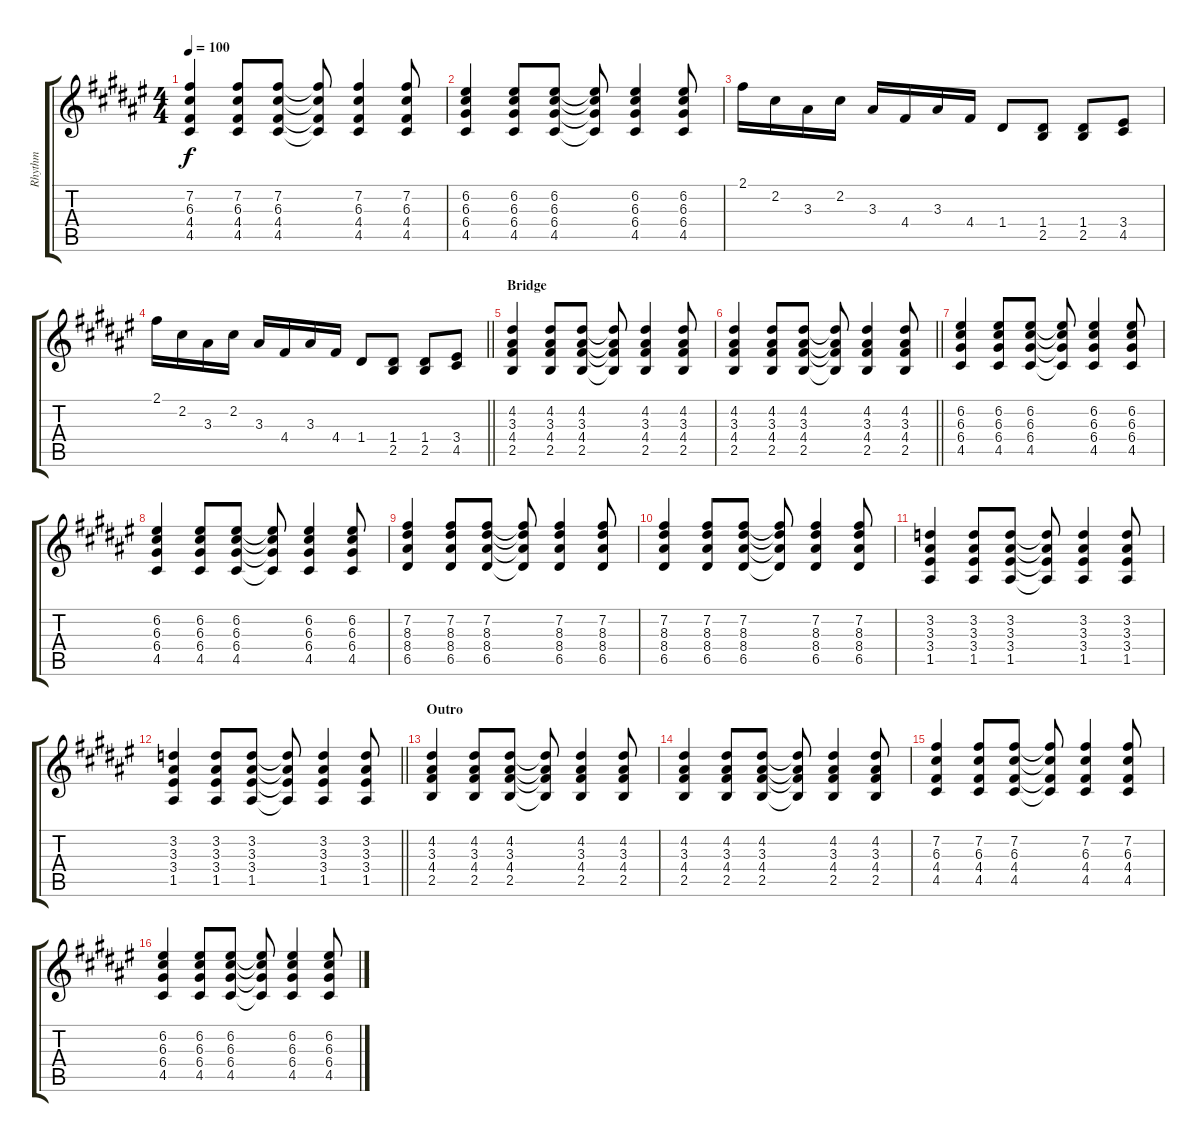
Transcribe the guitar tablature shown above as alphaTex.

\track ("Rhythm" "Rhythm") {instrument electricguitarjazz}
\staff {score tabs}
\tuning (E4 B3 G3 D3 A2 E2) {hide}
\ts (4 4)
\tempo 100
\clef g2
\ks d#minor
(7.2 6.3 4.4 4.5).4{dy f} (7.2 6.3 4.4 4.5).8 (7.2 6.3 4.4 4.5).8 (7.2{t} 6.3{t} 4.4{t} 4.5{t}).8 (7.2 6.3 4.4 4.5).4 (7.2 6.3 4.4 4.5).8 |
\ks f#
(6.2 6.3 6.4 4.5).4 (6.2 6.3 6.4 4.5).8 (6.2 6.3 6.4 4.5).8 (6.2{t} 6.3{t} 6.4{t} 4.5{t}).8 (6.2 6.3 6.4 4.5).4 (6.2 6.3 6.4 4.5).8 |
\ks d#minor
2.1.16 2.2.16 3.3.16 2.2.16 3.3.16 4.4.16 3.3.16 4.4.16 1.4.8 (1.4 2.5).8 (1.4 2.5).8 (3.4 4.5).8 |
\barLineRight lightlight
2.1.16 2.2.16 3.3.16 2.2.16 3.3.16 4.4.16 3.3.16 4.4.16 1.4.8 (1.4 2.5).8 (1.4 2.5).8 (3.4 4.5).8 |
\section ("" "Bridge")
(4.2 3.3 4.4 2.5).4 (4.2 3.3 4.4 2.5).8 (4.2 3.3 4.4 2.5).8 (4.2{t} 3.3{t} 4.4{t} 2.5{t}).8 (4.2 3.3 4.4 2.5).4 (4.2 3.3 4.4 2.5).8 |
\barLineRight lightlight
(4.2 3.3 4.4 2.5).4 (4.2 3.3 4.4 2.5).8 (4.2 3.3 4.4 2.5).8 (4.2{t} 3.3{t} 4.4{t} 2.5{t}).8 (4.2 3.3 4.4 2.5).4 (4.2 3.3 4.4 2.5).8 |
(6.2 6.3 6.4 4.5).4 (6.2 6.3 6.4 4.5).8 (6.2 6.3 6.4 4.5).8 (6.2{t} 6.3{t} 6.4{t} 4.5{t}).8 (6.2 6.3 6.4 4.5).4 (6.2 6.3 6.4 4.5).8 |
(6.2 6.3 6.4 4.5).4 (6.2 6.3 6.4 4.5).8 (6.2 6.3 6.4 4.5).8 (6.2{t} 6.3{t} 6.4{t} 4.5{t}).8 (6.2 6.3 6.4 4.5).4 (6.2 6.3 6.4 4.5).8 |
\ks f#
(7.2 8.3 8.4 6.5).4 (7.2 8.3 8.4 6.5).8 (7.2 8.3 8.4 6.5).8 (7.2{t} 8.3{t} 8.4{t} 6.5{t}).8 (7.2 8.3 8.4 6.5).4 (7.2 8.3 8.4 6.5).8 |
(7.2 8.3 8.4 6.5).4 (7.2 8.3 8.4 6.5).8 (7.2 8.3 8.4 6.5).8 (7.2{t} 8.3{t} 8.4{t} 6.5{t}).8 (7.2 8.3 8.4 6.5).4 (7.2 8.3 8.4 6.5).8 |
(3.2 3.3 3.4 1.5).4 (3.2 3.3 3.4 1.5).8 (3.2 3.3 3.4 1.5).8 (3.2{t} 3.3{t} 3.4{t} 1.5{t}).8 (3.2 3.3 3.4 1.5).4 (3.2 3.3 3.4 1.5).8 |
\barLineRight lightlight
(3.2 3.3 3.4 1.5).4 (3.2 3.3 3.4 1.5).8 (3.2 3.3 3.4 1.5).8 (3.2{t} 3.3{t} 3.4{t} 1.5{t}).8 (3.2 3.3 3.4 1.5).4 (3.2 3.3 3.4 1.5).8 |
\section ("" "Outro")
\ks d#minor
(4.2 3.3 4.4 2.5).4 (4.2 3.3 4.4 2.5).8 (4.2 3.3 4.4 2.5).8 (4.2{t} 3.3{t} 4.4{t} 2.5{t}).8 (4.2 3.3 4.4 2.5).4 (4.2 3.3 4.4 2.5).8 |
(4.2 3.3 4.4 2.5).4 (4.2 3.3 4.4 2.5).8 (4.2 3.3 4.4 2.5).8 (4.2{t} 3.3{t} 4.4{t} 2.5{t}).8 (4.2 3.3 4.4 2.5).4 (4.2 3.3 4.4 2.5).8 |
(7.2 6.3 4.4 4.5).4 (7.2 6.3 4.4 4.5).8 (7.2 6.3 4.4 4.5).8 (7.2{t} 6.3{t} 4.4{t} 4.5{t}).8 (7.2 6.3 4.4 4.5).4 (7.2 6.3 4.4 4.5).8 |
\ks f#
(6.2 6.3 6.4 4.5).4 (6.2 6.3 6.4 4.5).8 (6.2 6.3 6.4 4.5).8 (6.2{t} 6.3{t} 6.4{t} 4.5{t}).8 (6.2 6.3 6.4 4.5).4 (6.2 6.3 6.4 4.5).8
